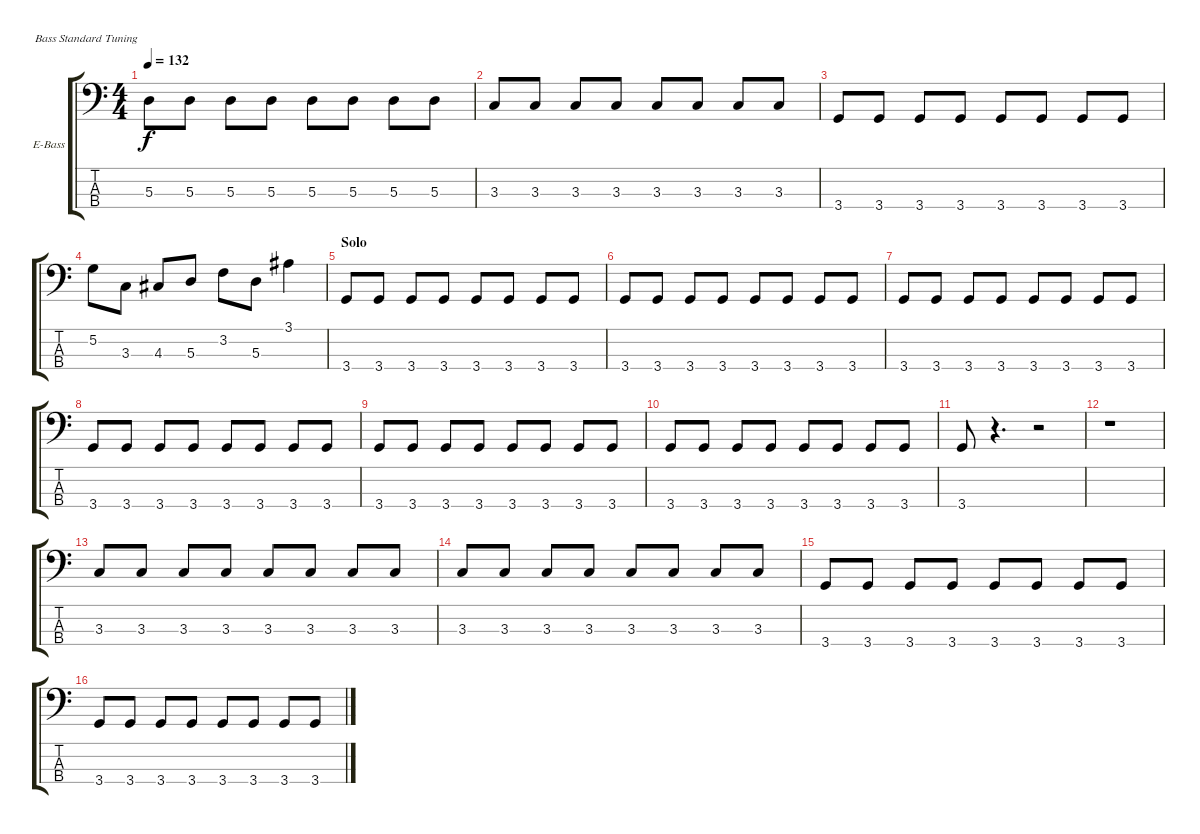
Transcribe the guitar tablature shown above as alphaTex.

\bracketExtendMode groupsimilarinstruments
\firstSystemTrackNameOrientation horizontal
\otherSystemsTrackNameOrientation horizontal
\track ("Bass" "E-Bass") {instrument electricbassfinger}
\staff {score tabs}
\tuning (G2 D2 A1 E1)
\ts (4 4)
\tempo 132
\clef f4
\ks c
5.3.8{dy f} 5.3.8 5.3.8 5.3.8 5.3.8 5.3.8 5.3.8 5.3.8 |
3.3.8 3.3.8 3.3.8 3.3.8 3.3.8 3.3.8 3.3.8 3.3.8 |
3.4.8 3.4.8 3.4.8 3.4.8 3.4.8 3.4.8 3.4.8 3.4.8 |
5.2.8 3.3.8 4.3.8 5.3.8 3.2.8 5.3.8 3.1.4 |
\section ("" "Solo")
3.4.8 3.4.8 3.4.8 3.4.8 3.4.8 3.4.8 3.4.8 3.4.8 |
3.4.8 3.4.8 3.4.8 3.4.8 3.4.8 3.4.8 3.4.8 3.4.8 |
3.4.8 3.4.8 3.4.8 3.4.8 3.4.8 3.4.8 3.4.8 3.4.8 |
3.4.8 3.4.8 3.4.8 3.4.8 3.4.8 3.4.8 3.4.8 3.4.8 |
3.4.8 3.4.8 3.4.8 3.4.8 3.4.8 3.4.8 3.4.8 3.4.8 |
3.4.8 3.4.8 3.4.8 3.4.8 3.4.8 3.4.8 3.4.8 3.4.8 |
3.4.8 r.4{d} r.2 |
r.1 |
3.3.8 3.3.8 3.3.8 3.3.8 3.3.8 3.3.8 3.3.8 3.3.8 |
3.3.8 3.3.8 3.3.8 3.3.8 3.3.8 3.3.8 3.3.8 3.3.8 |
3.4.8 3.4.8 3.4.8 3.4.8 3.4.8 3.4.8 3.4.8 3.4.8 |
3.4.8 3.4.8 3.4.8 3.4.8 3.4.8 3.4.8 3.4.8 3.4.8
